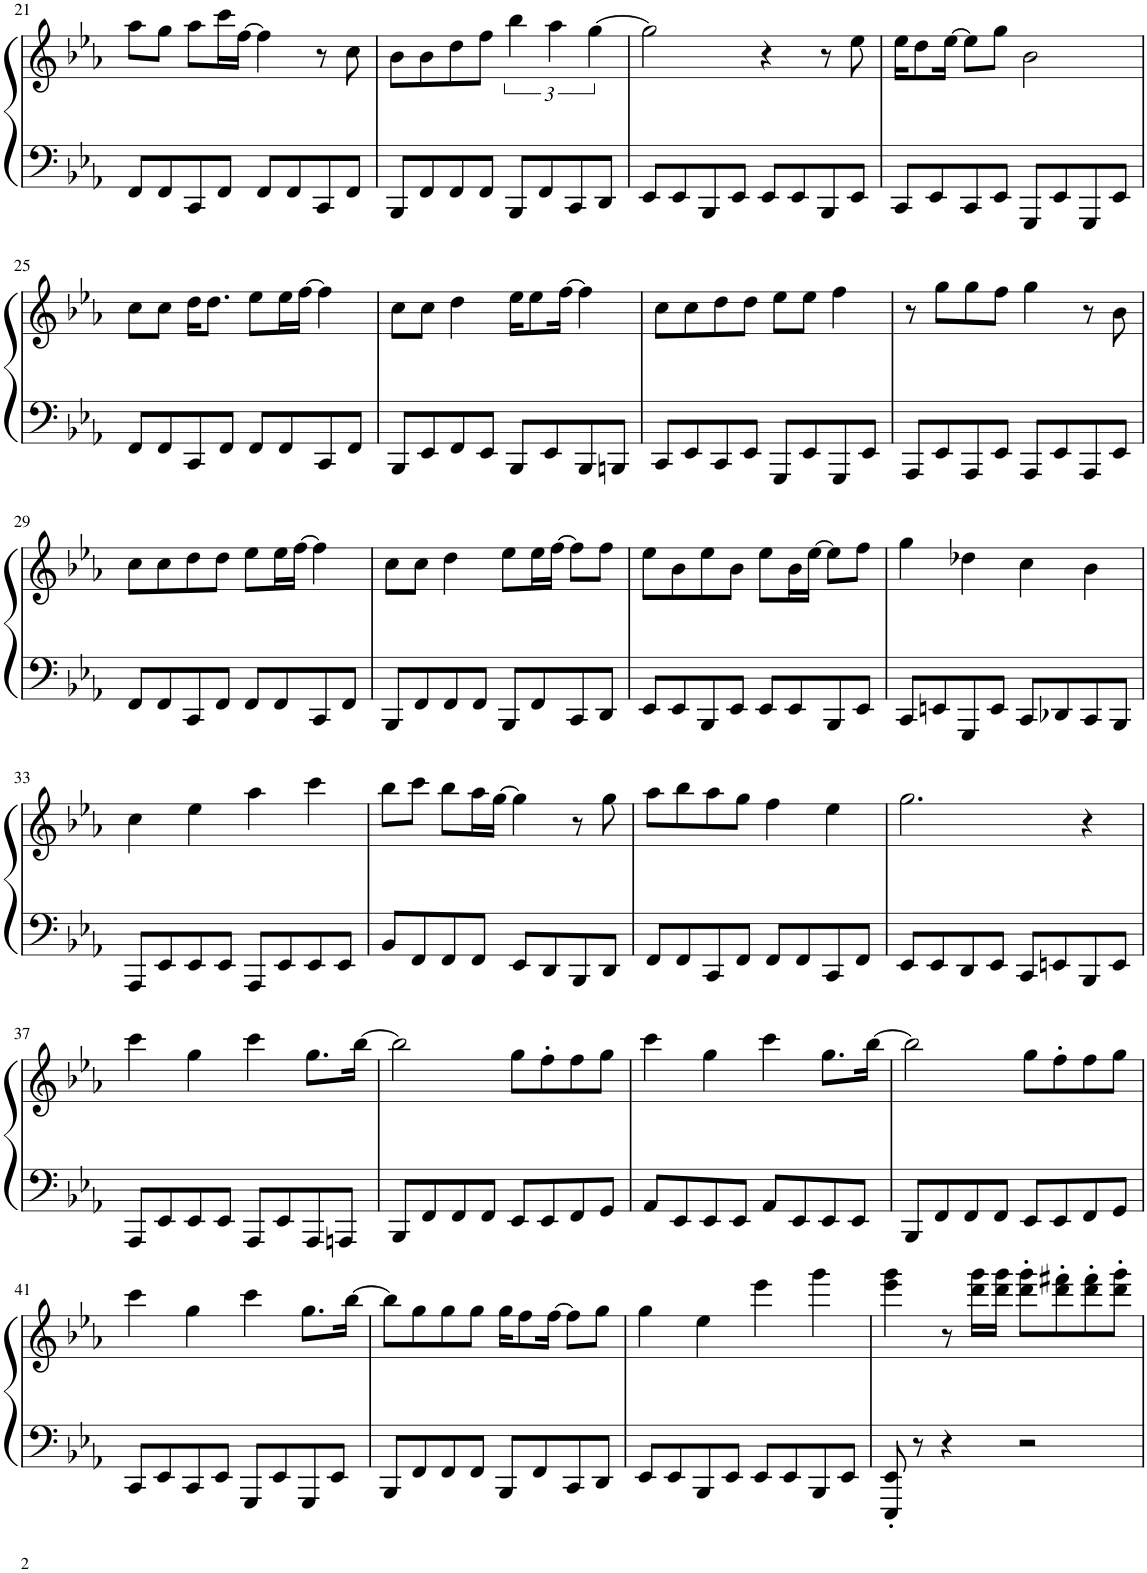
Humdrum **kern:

**kern	**kern
*part1	*part1
*staff2	*staff1
*I"Piano	*
*I'Pno.	*
!!LO:PB:g=z
*clefF4	*clefG2
*k[b-e-a-]	*k[b-e-a-]
*M4/4	*M4/4
=21	=21
8FF/L	8aa-\L
8FF/	8gg\J
8CC/	8aa-\L
8FF/J	16ccc\L
.	[16ff\JJ
8FF/L	4ff\]
8FF/	.
8CC/	8r
8FF/J	8cc\
=22	=22
8BBB-/L	8b-\L
8FF/	8b-\
8FF/	8dd\
8FF/J	8ff\J
8BBB-/L	6bb-\
8FF/	.
.	6aa-\
8CC/	.
.	[6gg\
8DD/J	.
=23	=23
8EE-/L	2gg\]
8EE-/	.
8BBB-/	.
8EE-/J	.
8EE-/L	4r
8EE-/	.
8BBB-/	8r
8EE-/J	8ee-\
=24	=24
8CC/L	16ee-\KL
.	8dd\
8EE-/	.
.	[16ee-\Jk
8CC/	8ee-\L]
8EE-/J	8gg\J
8GGG/L	2b-\
8EE-/	.
8GGG/	.
8EE-/J	.
!!LO:LB:g=z
=25	=25
8FF/L	8cc\L
8FF/	8cc\J
8CC/	16dd\KL
.	8.dd\J
8FF/J	.
8FF/L	8ee-\L
8FF/	16ee-\L
.	[16ff\JJ
8CC/	4ff\]
8FF/J	.
=26	=26
8BBB-/L	8cc\L
8EE-/	8cc\J
8FF/	4dd\
8EE-/J	.
8BBB-/L	16ee-\KL
.	8ee-\
8EE-/	.
.	[16ff\Jk
8BBB-/	4ff\]
8BBBn/J	.
=27	=27
8CC/L	8cc\L
8EE-/	8cc\
8CC/	8dd\
8EE-/J	8dd\J
8GGG/L	8ee-\L
8EE-/	8ee-\J
8GGG/	4ff\
8EE-/J	.
=28	=28
8AAA-/L	8r
8EE-/	8gg\L
8AAA-/	8gg\
8EE-/J	8ff\J
8AAA-/L	4gg\
8EE-/	.
8AAA-/	8r
8EE-/J	8b-\
!!LO:LB:g=z
=29	=29
8FF/L	8cc\L
8FF/	8cc\
8CC/	8dd\
8FF/J	8dd\J
8FF/L	8ee-\L
8FF/	16ee-\L
.	[16ff\JJ
8CC/	4ff\]
8FF/J	.
=30	=30
8BBB-/L	8cc\L
8FF/	8cc\J
8FF/	4dd\
8FF/J	.
8BBB-/L	8ee-\L
8FF/	16ee-\L
.	[16ff\JJ
8CC/	8ff\L]
8DD/J	8ff\J
=31	=31
8EE-/L	8ee-\L
8EE-/	8b-\
8BBB-/	8ee-\
8EE-/J	8b-\J
8EE-/L	8ee-\L
8EE-/	16b-\L
.	[16ee-\JJ
8BBB-/	8ee-\L]
8EE-/J	8ff\J
=32	=32
8CC/L	4gg\
8EEn/	.
8GGG/	4dd-X\
8EE/J	.
8CC/L	4cc\
8DD-X/	.
8CC/	4b-\
8BBB-/J	.
!!LO:LB:g=z
=33	=33
8AAA-/L	4cc\
8EE-/	.
8EE-/	4ee-\
8EE-/J	.
8AAA-/L	4aa-\
8EE-/	.
8EE-/	4ccc\
8EE-/J	.
=34	=34
8BB-/L	8bb-\L
8FF/	8ccc\J
8FF/	8bb-\L
8FF/J	16aa-\L
.	[16gg\JJ
8EE-/L	4gg\]
8DD/	.
8BBB-/	8r
8DD/J	8gg\
=35	=35
8FF/L	8aa-\L
8FF/	8bb-\
8CC/	8aa-\
8FF/J	8gg\J
8FF/L	4ff\
8FF/	.
8CC/	4ee-\
8FF/J	.
=36	=36
8EE-/L	2.gg\
8EE-/	.
8DD/	.
8EE-/J	.
8CC/L	.
8EEn/	.
8BBB-/	4r
8EE/J	.
!!LO:LB:g=z
=37	=37
8AAA-/L	4ccc\
8EE-/	.
8EE-/	4gg\
8EE-/J	.
8AAA-/L	4ccc\
8EE-/	.
8AAA-/	8.gg\L
8AAAn/J	.
.	[16bb-\Jk
=38	=38
8BBB-/L	2bb-\]
8FF/	.
8FF/	.
8FF/J	.
8EE-/L	8gg\L
8EE-/	8ff'\
8FF/	8ff\
8GG/J	8gg\J
=39	=39
8AA-/L	4ccc\
8EE-/	.
8EE-/	4gg\
8EE-/J	.
8AA-/L	4ccc\
8EE-/	.
8EE-/	8.gg\L
8EE-/J	.
.	[16bb-\Jk
=40	=40
8BBB-/L	2bb-\]
8FF/	.
8FF/	.
8FF/J	.
8EE-/L	8gg\L
8EE-/	8ff'\
8FF/	8ff\
8GG/J	8gg\J
!!LO:LB:g=z
=41	=41
8CC/L	4ccc\
8EE-/	.
8CC/	4gg\
8EE-/J	.
8GGG/L	4ccc\
8EE-/	.
8GGG/	8.gg\L
8EE-/J	.
.	[16bb-\Jk
=42	=42
8BBB-/L	8bb-\L]
8FF/	8gg\
8FF/	8gg\
8FF/J	8gg\J
8BBB-/L	16gg\KL
.	8ff\
8FF/	.
.	[16ff\Jk
8CC/	8ff\L]
8DD/J	8gg\J
=43	=43
8EE-/L	4gg\
8EE-/	.
8BBB-/	4ee-\
8EE-/J	.
8EE-/L	4eee-\
8EE-/	.
8BBB-/	4ggg\
8EE-/J	.
=44	=44
8EEE-/' 8EE-/'	4eee-\ 4ggg\
8r	.
4r	8r
.	16ddd\ 16ggg\LL
.	16ddd\ 16ggg\JJ
2r	8ddd\' 8ggg\'L
.	8ddd\' 8fff#X\'
.	8ddd\' 8fff#\'
.	8ddd\' 8ggg\'J
=	=
*-	*-
